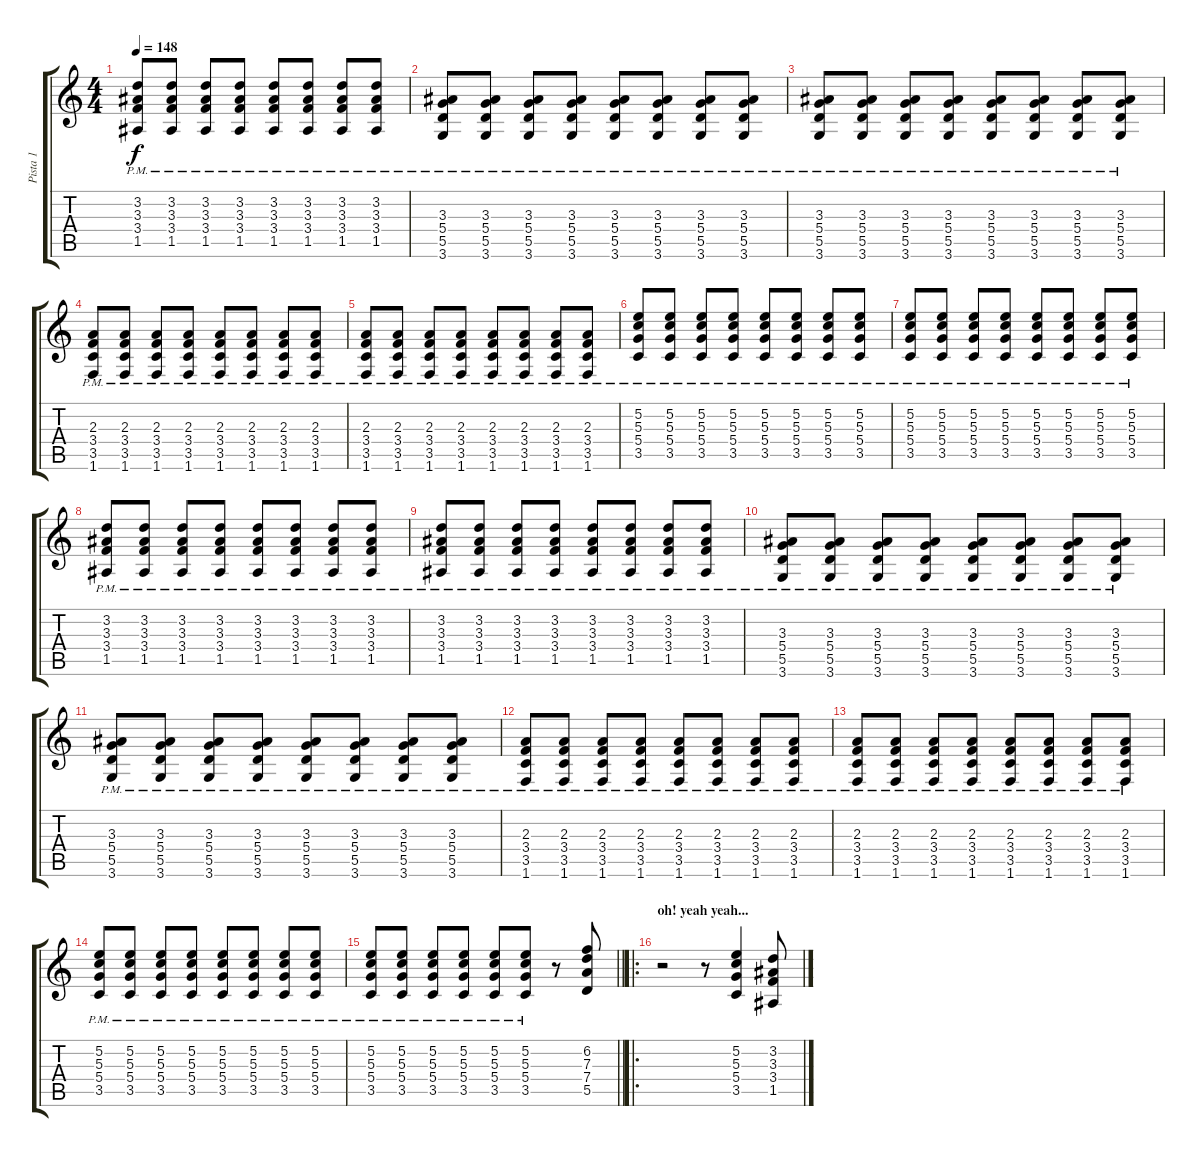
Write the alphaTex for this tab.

\track ("Pista 1" "Pista 1") {instrument electricguitarclean}
\staff {score tabs}
\tuning (E4 B3 G3 D3 A2 E2) {hide}
\ts (4 4)
\tempo 148
\clef g2
\ks c
(3.2{pm} 3.3{pm} 3.4{pm} 1.5{pm}).8{dy f} (3.2{pm} 3.3{pm} 3.4{pm} 1.5{pm}).8 (3.2{pm} 3.3{pm} 3.4{pm} 1.5{pm}).8 (3.2{pm} 3.3{pm} 3.4{pm} 1.5{pm}).8 (3.2{pm} 3.3{pm} 3.4{pm} 1.5{pm}).8 (3.2{pm} 3.3{pm} 3.4{pm} 1.5{pm}).8 (3.2{pm} 3.3{pm} 3.4{pm} 1.5{pm}).8 (3.2{pm} 3.3{pm} 3.4{pm} 1.5{pm}).8 |
(3.3{pm} 5.4{pm} 5.5{pm} 3.6{pm}).8 (3.3{pm} 5.4{pm} 5.5{pm} 3.6{pm}).8 (3.3{pm} 5.4{pm} 5.5{pm} 3.6{pm}).8 (3.3{pm} 5.4{pm} 5.5{pm} 3.6{pm}).8 (3.3{pm} 5.4{pm} 5.5{pm} 3.6{pm}).8 (3.3{pm} 5.4{pm} 5.5{pm} 3.6{pm}).8 (3.3{pm} 5.4{pm} 5.5{pm} 3.6{pm}).8 (3.3{pm} 5.4{pm} 5.5{pm} 3.6{pm}).8 |
(3.3{pm} 5.4{pm} 5.5{pm} 3.6{pm}).8 (3.3{pm} 5.4{pm} 5.5{pm} 3.6{pm}).8 (3.3{pm} 5.4{pm} 5.5{pm} 3.6{pm}).8 (3.3{pm} 5.4{pm} 5.5{pm} 3.6{pm}).8 (3.3{pm} 5.4{pm} 5.5{pm} 3.6{pm}).8 (3.3{pm} 5.4{pm} 5.5{pm} 3.6{pm}).8 (3.3{pm} 5.4{pm} 5.5{pm} 3.6{pm}).8 (3.3{pm} 5.4{pm} 5.5{pm} 3.6{pm}).8 |
(2.3{pm} 3.4{pm} 3.5{pm} 1.6{pm}).8 (2.3{pm} 3.4{pm} 3.5{pm} 1.6{pm}).8 (2.3{pm} 3.4{pm} 3.5{pm} 1.6{pm}).8 (2.3{pm} 3.4{pm} 3.5{pm} 1.6{pm}).8 (2.3{pm} 3.4{pm} 3.5{pm} 1.6{pm}).8 (2.3{pm} 3.4{pm} 3.5{pm} 1.6{pm}).8 (2.3{pm} 3.4{pm} 3.5{pm} 1.6{pm}).8 (2.3{pm} 3.4{pm} 3.5{pm} 1.6{pm}).8 |
(2.3{pm} 3.4{pm} 3.5{pm} 1.6{pm}).8 (2.3{pm} 3.4{pm} 3.5{pm} 1.6{pm}).8 (2.3{pm} 3.4{pm} 3.5{pm} 1.6{pm}).8 (2.3{pm} 3.4{pm} 3.5{pm} 1.6{pm}).8 (2.3{pm} 3.4{pm} 3.5{pm} 1.6{pm}).8 (2.3{pm} 3.4{pm} 3.5{pm} 1.6{pm}).8 (2.3{pm} 3.4{pm} 3.5{pm} 1.6{pm}).8 (2.3{pm} 3.4{pm} 3.5{pm} 1.6{pm}).8 |
(5.2{pm} 5.3{pm} 5.4{pm} 3.5{pm}).8 (5.2{pm} 5.3{pm} 5.4{pm} 3.5{pm}).8 (5.2{pm} 5.3{pm} 5.4{pm} 3.5{pm}).8 (5.2{pm} 5.3{pm} 5.4{pm} 3.5{pm}).8 (5.2{pm} 5.3{pm} 5.4{pm} 3.5{pm}).8 (5.2{pm} 5.3{pm} 5.4{pm} 3.5{pm}).8 (5.2{pm} 5.3{pm} 5.4{pm} 3.5{pm}).8 (5.2{pm} 5.3{pm} 5.4{pm} 3.5{pm}).8 |
(5.2{pm} 5.3{pm} 5.4{pm} 3.5{pm}).8 (5.2{pm} 5.3{pm} 5.4{pm} 3.5{pm}).8 (5.2{pm} 5.3{pm} 5.4{pm} 3.5{pm}).8 (5.2{pm} 5.3{pm} 5.4{pm} 3.5{pm}).8 (5.2{pm} 5.3{pm} 5.4{pm} 3.5{pm}).8 (5.2{pm} 5.3{pm} 5.4{pm} 3.5{pm}).8 (5.2{pm} 5.3{pm} 5.4{pm} 3.5{pm}).8 (5.2{pm} 5.3{pm} 5.4{pm} 3.5{pm}).8 |
(3.2{pm} 3.3{pm} 3.4{pm} 1.5{pm}).8 (3.2{pm} 3.3{pm} 3.4{pm} 1.5{pm}).8 (3.2{pm} 3.3{pm} 3.4{pm} 1.5{pm}).8 (3.2{pm} 3.3{pm} 3.4{pm} 1.5{pm}).8 (3.2{pm} 3.3{pm} 3.4{pm} 1.5{pm}).8 (3.2{pm} 3.3{pm} 3.4{pm} 1.5{pm}).8 (3.2{pm} 3.3{pm} 3.4{pm} 1.5{pm}).8 (3.2{pm} 3.3{pm} 3.4{pm} 1.5{pm}).8 |
(3.2{pm} 3.3{pm} 3.4{pm} 1.5{pm}).8 (3.2{pm} 3.3{pm} 3.4{pm} 1.5{pm}).8 (3.2{pm} 3.3{pm} 3.4{pm} 1.5{pm}).8 (3.2{pm} 3.3{pm} 3.4{pm} 1.5{pm}).8 (3.2{pm} 3.3{pm} 3.4{pm} 1.5{pm}).8 (3.2{pm} 3.3{pm} 3.4{pm} 1.5{pm}).8 (3.2{pm} 3.3{pm} 3.4{pm} 1.5{pm}).8 (3.2{pm} 3.3{pm} 3.4{pm} 1.5{pm}).8 |
(3.3{pm} 5.4{pm} 5.5{pm} 3.6{pm}).8 (3.3{pm} 5.4{pm} 5.5{pm} 3.6{pm}).8 (3.3{pm} 5.4{pm} 5.5{pm} 3.6{pm}).8 (3.3{pm} 5.4{pm} 5.5{pm} 3.6{pm}).8 (3.3{pm} 5.4{pm} 5.5{pm} 3.6{pm}).8 (3.3{pm} 5.4{pm} 5.5{pm} 3.6{pm}).8 (3.3{pm} 5.4{pm} 5.5{pm} 3.6{pm}).8 (3.3{pm} 5.4{pm} 5.5{pm} 3.6{pm}).8 |
(3.3{pm} 5.4{pm} 5.5{pm} 3.6{pm}).8 (3.3{pm} 5.4{pm} 5.5{pm} 3.6{pm}).8 (3.3{pm} 5.4{pm} 5.5{pm} 3.6{pm}).8 (3.3{pm} 5.4{pm} 5.5{pm} 3.6{pm}).8 (3.3{pm} 5.4{pm} 5.5{pm} 3.6{pm}).8 (3.3{pm} 5.4{pm} 5.5{pm} 3.6{pm}).8 (3.3{pm} 5.4{pm} 5.5{pm} 3.6{pm}).8 (3.3{pm} 5.4{pm} 5.5{pm} 3.6{pm}).8 |
(2.3{pm} 3.4{pm} 3.5{pm} 1.6{pm}).8 (2.3{pm} 3.4{pm} 3.5{pm} 1.6{pm}).8 (2.3{pm} 3.4{pm} 3.5{pm} 1.6{pm}).8 (2.3{pm} 3.4{pm} 3.5{pm} 1.6{pm}).8 (2.3{pm} 3.4{pm} 3.5{pm} 1.6{pm}).8 (2.3{pm} 3.4{pm} 3.5{pm} 1.6{pm}).8 (2.3{pm} 3.4{pm} 3.5{pm} 1.6{pm}).8 (2.3{pm} 3.4{pm} 3.5{pm} 1.6{pm}).8 |
(2.3{pm} 3.4{pm} 3.5{pm} 1.6{pm}).8 (2.3{pm} 3.4{pm} 3.5{pm} 1.6{pm}).8 (2.3{pm} 3.4{pm} 3.5{pm} 1.6{pm}).8 (2.3{pm} 3.4{pm} 3.5{pm} 1.6{pm}).8 (2.3{pm} 3.4{pm} 3.5{pm} 1.6{pm}).8 (2.3{pm} 3.4{pm} 3.5{pm} 1.6{pm}).8 (2.3{pm} 3.4{pm} 3.5{pm} 1.6{pm}).8 (2.3{pm} 3.4{pm} 3.5{pm} 1.6{pm}).8 |
(5.2{pm} 5.3{pm} 5.4{pm} 3.5{pm}).8 (5.2{pm} 5.3{pm} 5.4{pm} 3.5{pm}).8 (5.2{pm} 5.3{pm} 5.4{pm} 3.5{pm}).8 (5.2{pm} 5.3{pm} 5.4{pm} 3.5{pm}).8 (5.2{pm} 5.3{pm} 5.4{pm} 3.5{pm}).8 (5.2{pm} 5.3{pm} 5.4{pm} 3.5{pm}).8 (5.2{pm} 5.3{pm} 5.4{pm} 3.5{pm}).8 (5.2{pm} 5.3{pm} 5.4{pm} 3.5{pm}).8 |
\barLineRight lightlight
(5.2{pm} 5.3{pm} 5.4{pm} 3.5{pm}).8 (5.2{pm} 5.3{pm} 5.4{pm} 3.5{pm}).8 (5.2{pm} 5.3{pm} 5.4{pm} 3.5{pm}).8 (5.2{pm} 5.3{pm} 5.4{pm} 3.5{pm}).8 (5.2{pm} 5.3{pm} 5.4{pm} 3.5{pm}).8 (5.2{pm} 5.3{pm} 5.4{pm} 3.5{pm}).8 r.8 (6.2 7.3 7.4 5.5).8 |
\ro
\section ("" "oh! yeah yeah...")
r.2 r.8 (5.2 5.3 5.4 3.5).4 (3.2 3.3 3.4 1.5).8
